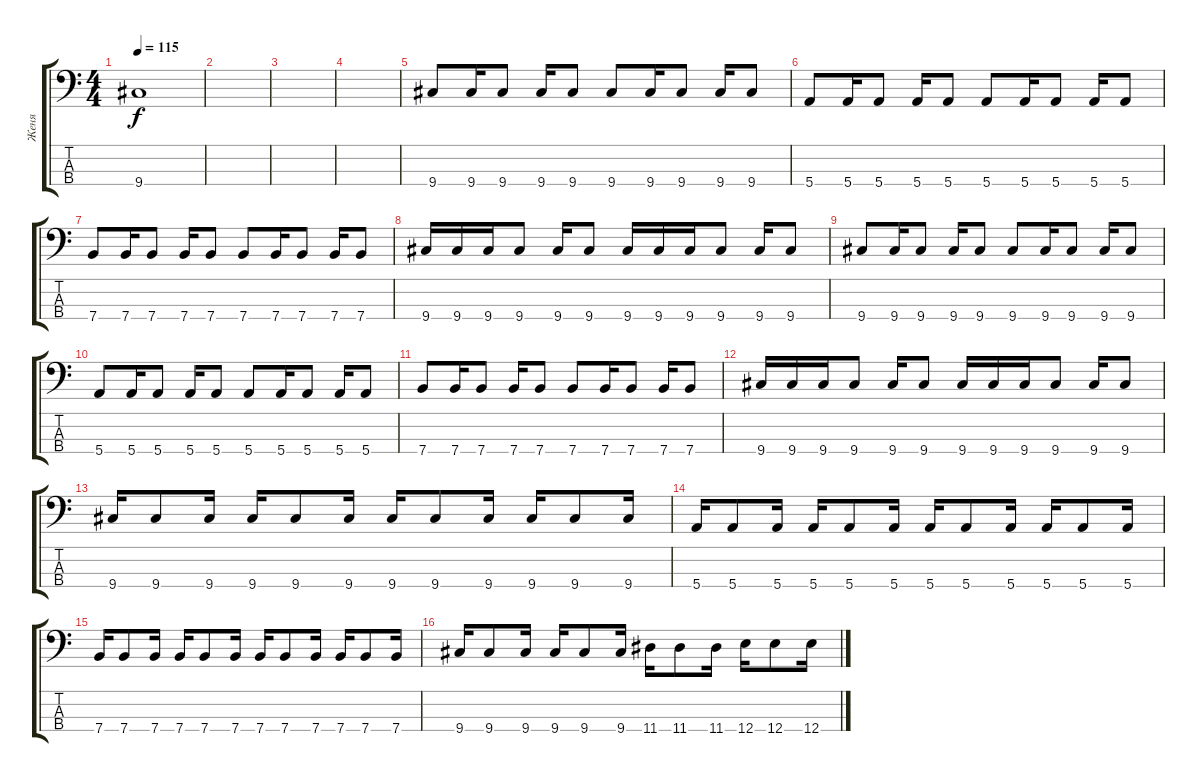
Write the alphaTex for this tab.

\track ("Женя" "Женя") {instrument electricbassfinger}
\staff {score tabs}
\tuning (G2 D2 A1 E1) {hide}
\ts (4 4)
\tempo 115
\clef f4
\ks c
9.4.1{dy f} |
|
|
|
9.4.8 9.4.16 9.4.8 9.4.16 9.4.8 9.4.8 9.4.16 9.4.8 9.4.16 9.4.8 |
5.4.8 5.4.16 5.4.8 5.4.16 5.4.8 5.4.8 5.4.16 5.4.8 5.4.16 5.4.8 |
7.4.8 7.4.16 7.4.8 7.4.16 7.4.8 7.4.8 7.4.16 7.4.8 7.4.16 7.4.8 |
9.4.16 9.4.16 9.4.16 9.4.8 9.4.16 9.4.8 9.4.16 9.4.16 9.4.16 9.4.8 9.4.16 9.4.8 |
9.4.8 9.4.16 9.4.8 9.4.16 9.4.8 9.4.8 9.4.16 9.4.8 9.4.16 9.4.8 |
5.4.8 5.4.16 5.4.8 5.4.16 5.4.8 5.4.8 5.4.16 5.4.8 5.4.16 5.4.8 |
7.4.8 7.4.16 7.4.8 7.4.16 7.4.8 7.4.8 7.4.16 7.4.8 7.4.16 7.4.8 |
9.4.16 9.4.16 9.4.16 9.4.8 9.4.16 9.4.8 9.4.16 9.4.16 9.4.16 9.4.8 9.4.16 9.4.8 |
9.4.16 9.4.8 9.4.16 9.4.16 9.4.8 9.4.16 9.4.16 9.4.8 9.4.16 9.4.16 9.4.8 9.4.16 |
5.4.16 5.4.8 5.4.16 5.4.16 5.4.8 5.4.16 5.4.16 5.4.8 5.4.16 5.4.16 5.4.8 5.4.16 |
7.4.16 7.4.8 7.4.16 7.4.16 7.4.8 7.4.16 7.4.16 7.4.8 7.4.16 7.4.16 7.4.8 7.4.16 |
9.4.16 9.4.8 9.4.16 9.4.16 9.4.8 9.4.16 11.4.16 11.4.8 11.4.16 12.4.16 12.4.8 12.4.16
